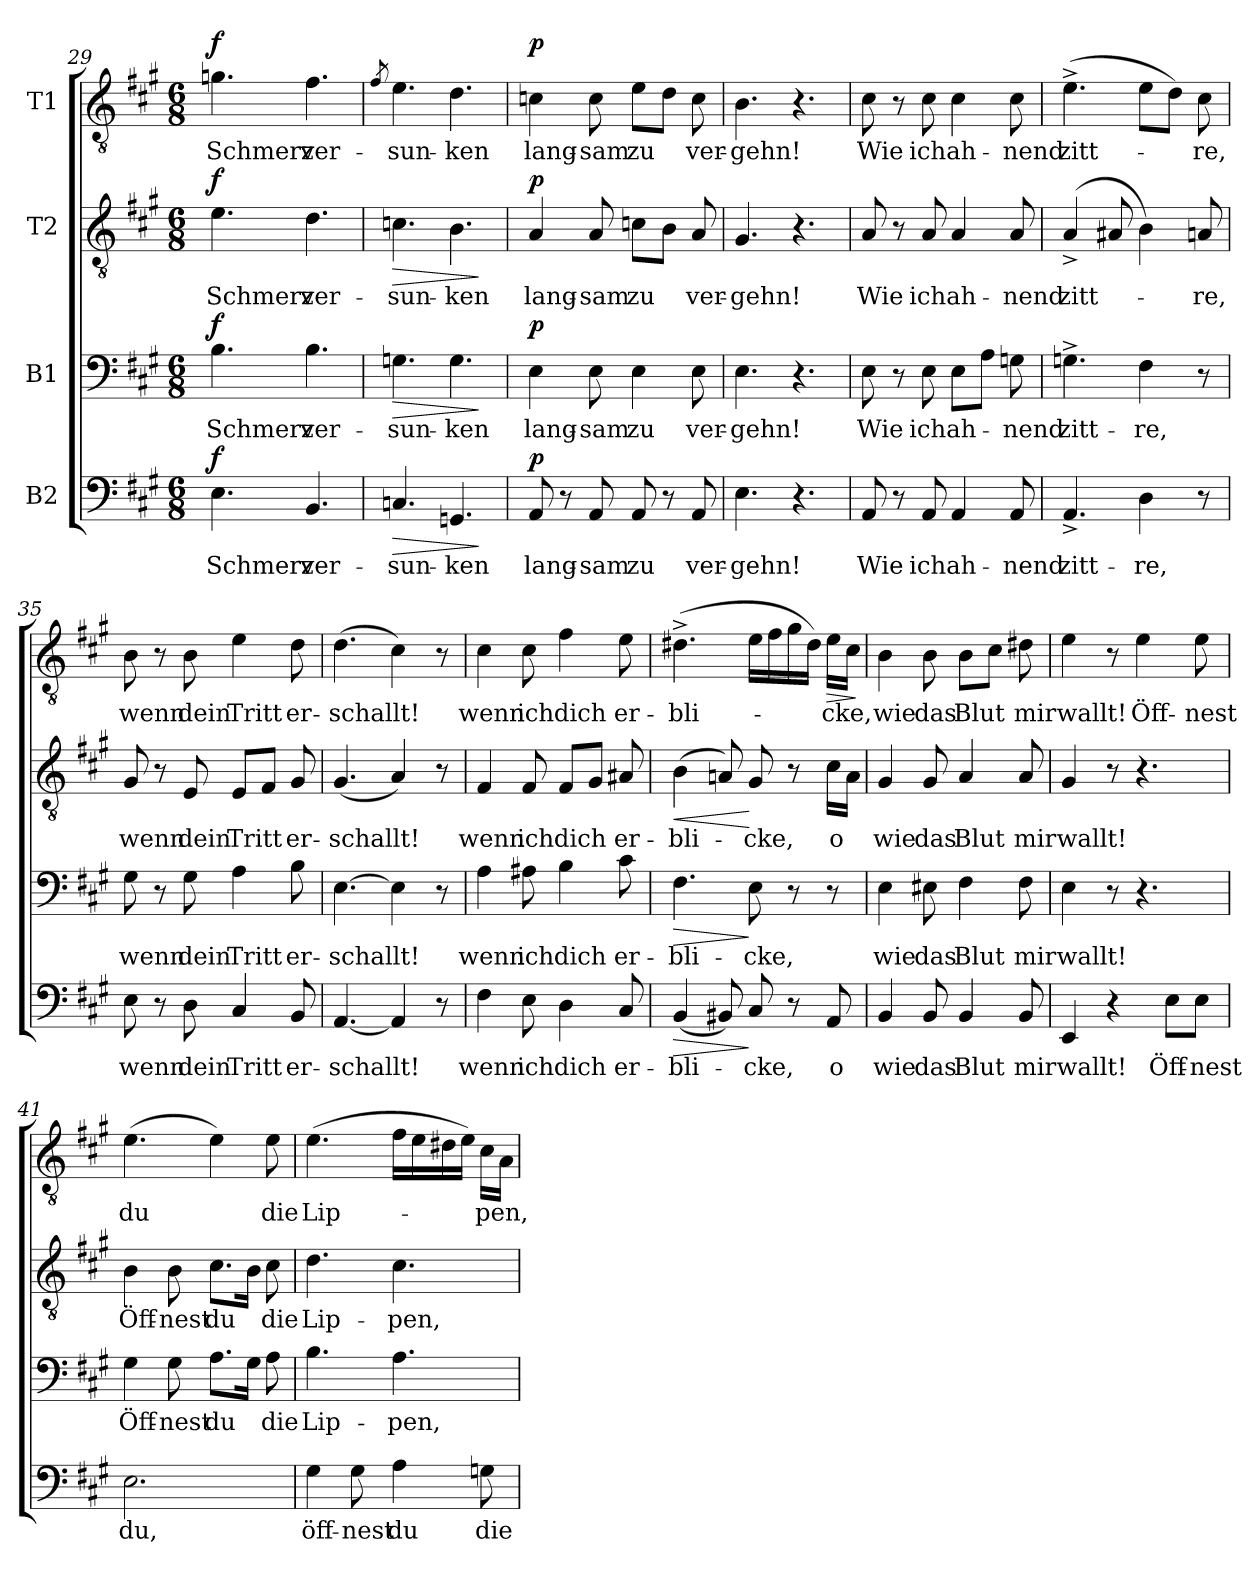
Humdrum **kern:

**kern	**text	**dynam	**kern	**text	**dynam	**kern	**text	**dynam	**kern	**text	**dynam
*part4	*part4	*part4	*part3	*part3	*part3	*part2	*part2	*part2	*part1	*part1	*part1
*staff4	*staff4	*staff4	*staff3	*staff3	*staff3	*staff2	*staff2	*staff2	*staff1	*staff1	*staff1
*I"B2	*	*	*I"B1	*	*	*I"T2	*	*	*I"T1	*	*
*clefF4	*	*	*clefF4	*	*	*clefGv2	*	*	*clefGv2	*	*
*k[f#c#g#]	*	*	*k[f#c#g#]	*	*	*k[f#c#g#]	*	*	*k[f#c#g#]	*	*
*M6/8	*	*	*M6/8	*	*	*M6/8	*	*	*M6/8	*	*
=29	=29	=29	=29	=29	=29	=29	=29	=29	=29	=29	=29
!	!LO:LY:b	!LO:DY:a	!	!LO:LY:b	!LO:DY:a	!	!LO:LY:b	!LO:DY:a	!	!LO:LY:b	!LO:DY:a
4.E\	Schmerz	f	4.B\	Schmerz	f	4.e\	Schmerz	f	4.gn\	Schmerz	f
!	!LO:LY:b	!	!	!LO:LY:b	!	!	!LO:LY:b	!	!	!LO:LY:b	!
4.BB/	ver-	.	4.B\	ver-	.	4.d\	ver-	.	4.f#\	ver-	.
=30	=30	=30	=30	=30	=30	=30	=30	=30	=30	=30	=30
.	.	.	.	.	.	.	.	.	8qf#/	.	.
!	!LO:LY:b	!LO:HP:b	!	!LO:LY:b	!LO:HP:b	!	!LO:LY:b	!LO:HP:b	!	!LO:LY:b	!
4.Cn/	-sun-	>	4.Gn\	-sun-	>	4.cn\	-sun-	>	4.e\	-sun-	.
!	!LO:LY:b	!	!	!LO:LY:b	!	!	!LO:LY:b	!	!	!LO:LY:b	!
4.GGn/	-ken	.	4.G\	-ken	.	4.B\	-ken	.	4.d\	-ken	.
.	.	]	.	.	]	.	.	]	.	.	.
!!LO:LB:g=z
=31	=31	=31	=31	=31	=31	=31	=31	=31	=31	=31	=31
!	!LO:LY:b	!LO:DY:a	!	!LO:LY:b	!LO:DY:a	!	!LO:LY:b	!LO:DY:a	!	!LO:LY:b	!LO:DY:a
8AA/	lang-	p	4E\	lang-	p	4A/	lang-	p	4cn\	lang-	p
8r	.	.	.	.	.	.	.	.	.	.	.
!	!LO:LY:b	!	!	!LO:LY:b	!	!	!LO:LY:b	!	!	!LO:LY:b	!
8AA/	-sam	.	8E\	-sam	.	8A/	-sam	.	8c\	-sam	.
!	!LO:LY:b	!	!	!LO:LY:b	!	!	!LO:LY:b	!	!	!LO:LY:b	!
8AA/	zu	.	4E\	zu	.	8cn\L	zu	.	8e\L	zu	.
8r	.	.	.	.	.	8B\J	.	.	8d\J	.	.
!	!LO:LY:b	!	!	!LO:LY:b	!	!	!LO:LY:b	!	!	!LO:LY:b	!
8AA/	ver-	.	8E\	ver-	.	8A/	ver-	.	8c\	ver-	.
=32	=32	=32	=32	=32	=32	=32	=32	=32	=32	=32	=32
!	!LO:LY:b	!	!	!LO:LY:b	!	!	!LO:LY:b	!	!	!LO:LY:b	!
4.E\	-gehn!	.	4.E\	-gehn!	.	4.G#/	-gehn!	.	4.B\	-gehn!	.
4.r	.	.	4.r	.	.	4.r	.	.	4.r	.	.
=33	=33	=33	=33	=33	=33	=33	=33	=33	=33	=33	=33
!	!LO:LY:b	!	!	!LO:LY:b	!	!	!LO:LY:b	!	!	!LO:LY:b	!
8AA/	Wie	.	8E\	Wie	.	8A/	Wie	.	8c#\	Wie	.
8r	.	.	8r	.	.	8r	.	.	8r	.	.
!	!LO:LY:b	!	!	!LO:LY:b	!	!	!LO:LY:b	!	!	!LO:LY:b	!
8AA/	ich	.	8E\	ich	.	8A/	ich	.	8c#\	ich	.
!	!LO:LY:b	!	!	!LO:LY:b	!	!	!LO:LY:b	!	!	!LO:LY:b	!
4AA/	ah-	.	8E\L	ah-	.	4A/	ah-	.	4c#\	ah-	.
.	.	.	8A\J	.	.	.	.	.	.	.	.
!	!LO:LY:b	!	!	!LO:LY:b	!	!	!LO:LY:b	!	!	!LO:LY:b	!
8AA/	-nend	.	8Gn\	-nend	.	8A/	-nend	.	8c#\	-nend	.
=34	=34	=34	=34	=34	=34	=34	=34	=34	=34	=34	=34
!	!LO:LY:b	!	!	!LO:LY:b	!	!	!LO:LY:b	!	!	!LO:LY:b	!
4.AA^/	zitt-	.	4.Gn^\	zitt-	.	(4A^/	zitt-	.	(4.e^\	zitt-	.
.	.	.	.	.	.	8A#X/	.	.	.	.	.
!	!LO:LY:b	!	!	!LO:LY:b	!	!	!	!	!	!	!
4D\	-re,	.	4F#\	-re,	.	4B\)	.	.	8e\L	.	.
.	.	.	.	.	.	.	.	.	8d\J)	.	.
!	!	!	!	!	!	!	!LO:LY:b	!	!	!LO:LY:b	!
8r	.	.	8r	.	.	8An/	-re,	.	8c#\	-re,	.
!!LO:PB:g=z
=35	=35	=35	=35	=35	=35	=35	=35	=35	=35	=35	=35
!	!LO:LY:b	!	!	!LO:LY:b	!	!	!LO:LY:b	!	!	!LO:LY:b	!
8E\	wenn	.	8G#\	wenn	.	8G#/	wenn	.	8B\	wenn	.
8r	.	.	8r	.	.	8r	.	.	8r	.	.
!	!LO:LY:b	!	!	!LO:LY:b	!	!	!LO:LY:b	!	!	!LO:LY:b	!
8D\	dein	.	8G#\	dein	.	8E/	dein	.	8B\	dein	.
!	!LO:LY:b	!	!	!LO:LY:b	!	!	!LO:LY:b	!	!	!LO:LY:b	!
4C#/	Tritt	.	4A\	Tritt	.	8E/L	Tritt	.	4e\	Tritt	.
.	.	.	.	.	.	8F#/J	.	.	.	.	.
!	!LO:LY:b	!	!	!LO:LY:b	!	!	!LO:LY:b	!	!	!LO:LY:b	!
8BB/	er-	.	8B\	er-	.	8G#/	er-	.	8d\	er-	.
=36	=36	=36	=36	=36	=36	=36	=36	=36	=36	=36	=36
!	!LO:LY:b	!	!	!LO:LY:b	!	!	!LO:LY:b	!	!	!LO:LY:b	!
[4.AA/	-schallt!	.	[4.E\	-schallt!	.	(4.G#/	-schallt!	.	(4.d\	-schallt!	.
4AA/]	.	.	4E\]	.	.	4A/)	.	.	4c#\)	.	.
8r	.	.	8r	.	.	8r	.	.	8r	.	.
=37	=37	=37	=37	=37	=37	=37	=37	=37	=37	=37	=37
!	!LO:LY:b	!	!	!LO:LY:b	!	!	!LO:LY:b	!	!	!LO:LY:b	!
4F#\	wenn	.	4A\	wenn	.	4F#/	wenn	.	4c#\	wenn	.
!	!LO:LY:b	!	!	!LO:LY:b	!	!	!LO:LY:b	!	!	!LO:LY:b	!
8E\	ich	.	8A#X\	ich	.	8F#/	ich	.	8c#\	ich	.
!	!LO:LY:b	!	!	!LO:LY:b	!	!	!LO:LY:b	!	!	!LO:LY:b	!
4D\	dich	.	4B\	dich	.	8F#/L	dich	.	4f#\	dich	.
.	.	.	.	.	.	8G#/J	.	.	.	.	.
!	!LO:LY:b	!	!	!LO:LY:b	!	!	!LO:LY:b	!	!	!LO:LY:b	!
8C#/	er-	.	8c#\	er-	.	8A#X/	er-	.	8e\	er-	.
=38	=38	=38	=38	=38	=38	=38	=38	=38	=38	=38	=38
!	!LO:LY:b	!LO:HP:b	!	!LO:LY:b	!LO:HP:b	!	!LO:LY:b	!LO:HP:b	!	!LO:LY:b	!
(4BB/	-bli-	>	4.F#\	-bli-	>	(4B\	-bli-	<	(4.d#X^\	-bli-	.
8BB#X/)	.	.	.	.	.	8An/)	.	.	.	.	.
!	!LO:LY:b	!	!	!LO:LY:b	!	!	!LO:LY:b	!	!	!	!
8C#/	-cke,	]	8E\	-cke,	]	8G#/	-cke,	[	16e\LL	.	.
.	.	.	.	.	.	.	.	.	16f#\	.	.
8r	.	.	8r	.	.	8r	.	.	16g#\	.	.
.	.	.	.	.	.	.	.	.	16d#\JJ)	.	.
!	!LO:LY:b	!	!	!	!	!	!LO:LY:b	!	!	!LO:LY:b	!LO:HP:b
8AA/	o	.	8r	.	.	16c#\LL	o	.	16e\LL	-cke,	>
.	.	.	.	.	.	16A\JJ	.	.	16c#\JJ	.	.
.	.	.	.	.	.	.	.	.	.	.	]
!!LO:LB:g=z
=39	=39	=39	=39	=39	=39	=39	=39	=39	=39	=39	=39
!	!LO:LY:b	!	!	!LO:LY:b	!	!	!LO:LY:b	!	!	!LO:LY:b	!
4BB/	wie	.	4E\	wie	.	4G#/	wie	.	4B\	wie	.
!	!LO:LY:b	!	!	!LO:LY:b	!	!	!LO:LY:b	!	!	!LO:LY:b	!
8BB/	das	.	8E#X\	das	.	8G#/	das	.	8B\	das	.
!	!LO:LY:b	!	!	!LO:LY:b	!	!	!LO:LY:b	!	!	!LO:LY:b	!
4BB/	Blut	.	4F#\	Blut	.	4A/	Blut	.	8B\L	Blut	.
.	.	.	.	.	.	.	.	.	8c#\J	.	.
!	!LO:LY:b	!	!	!LO:LY:b	!	!	!LO:LY:b	!	!	!LO:LY:b	!
8BB/	mir	.	8F#\	mir	.	8A/	mir	.	8d#X\	mir	.
=40	=40	=40	=40	=40	=40	=40	=40	=40	=40	=40	=40
!	!LO:LY:b	!	!	!LO:LY:b	!	!	!LO:LY:b	!	!	!LO:LY:b	!
4EE/	wallt!	.	4E\	wallt!	.	4G#/	wallt!	.	4e\	wallt!	.
4r	.	.	8r	.	.	8r	.	.	8r	.	.
!	!	!	!	!	!	!	!	!	!	!LO:LY:b	!
.	.	.	4.r	.	.	4.r	.	.	4e\	Öff-	.
!	!LO:LY:b	!	!	!	!	!	!	!	!	!	!
8E\L	Öff-	.	.	.	.	.	.	.	.	.	.
!	!LO:LY:b	!	!	!	!	!	!	!	!	!LO:LY:b	!
8E\J	-nest	.	.	.	.	.	.	.	8e\	-nest	.
=41	=41	=41	=41	=41	=41	=41	=41	=41	=41	=41	=41
!	!LO:LY:b	!	!	!LO:LY:b	!	!	!LO:LY:b	!	!	!LO:LY:b	!
2.E\	du,	.	4G#\	Öff-	.	4B\	Öff-	.	(4.e\	du	.
!	!	!	!	!LO:LY:b	!	!	!LO:LY:b	!	!	!	!
.	.	.	8G#\	-nest	.	8B\	-nest	.	.	.	.
!	!	!	!	!LO:LY:b	!	!	!LO:LY:b	!	!	!	!
.	.	.	8.A\L	du	.	8.c#\L	du	.	4e\)	.	.
.	.	.	16G#\Jk	.	.	16B\Jk	.	.	.	.	.
!	!	!	!	!LO:LY:b	!	!	!LO:LY:b	!	!	!LO:LY:b	!
.	.	.	8A\	die	.	8c#\	die	.	8e\	die	.
=42	=42	=42	=42	=42	=42	=42	=42	=42	=42	=42	=42
!	!LO:LY:b	!	!	!LO:LY:b	!	!	!LO:LY:b	!	!	!LO:LY:b	!
4G#\	öff-	.	4.B\	Lip-	.	4.d\	Lip-	.	(4.e\	Lip-	.
!	!LO:LY:b	!	!	!	!	!	!	!	!	!	!
8G#\	-nest	.	.	.	.	.	.	.	.	.	.
!	!LO:LY:b	!	!	!LO:LY:b	!	!	!LO:LY:b	!	!	!	!
4A\	du	.	4.A\	-pen,	.	4.c#\	-pen,	.	16f#\LL	.	.
.	.	.	.	.	.	.	.	.	16e\	.	.
.	.	.	.	.	.	.	.	.	16d#X\	.	.
.	.	.	.	.	.	.	.	.	16e\JJ)	.	.
!	!LO:LY:b	!	!	!	!	!	!	!	!	!LO:LY:b	!
8Gn\	die	.	.	.	.	.	.	.	16c#\LL	-pen,	.
.	.	.	.	.	.	.	.	.	16A\JJ	.	.
=	=	=	=	=	=	=	=	=	=	=	=
*-	*-	*-	*-	*-	*-	*-	*-	*-	*-	*-	*-
